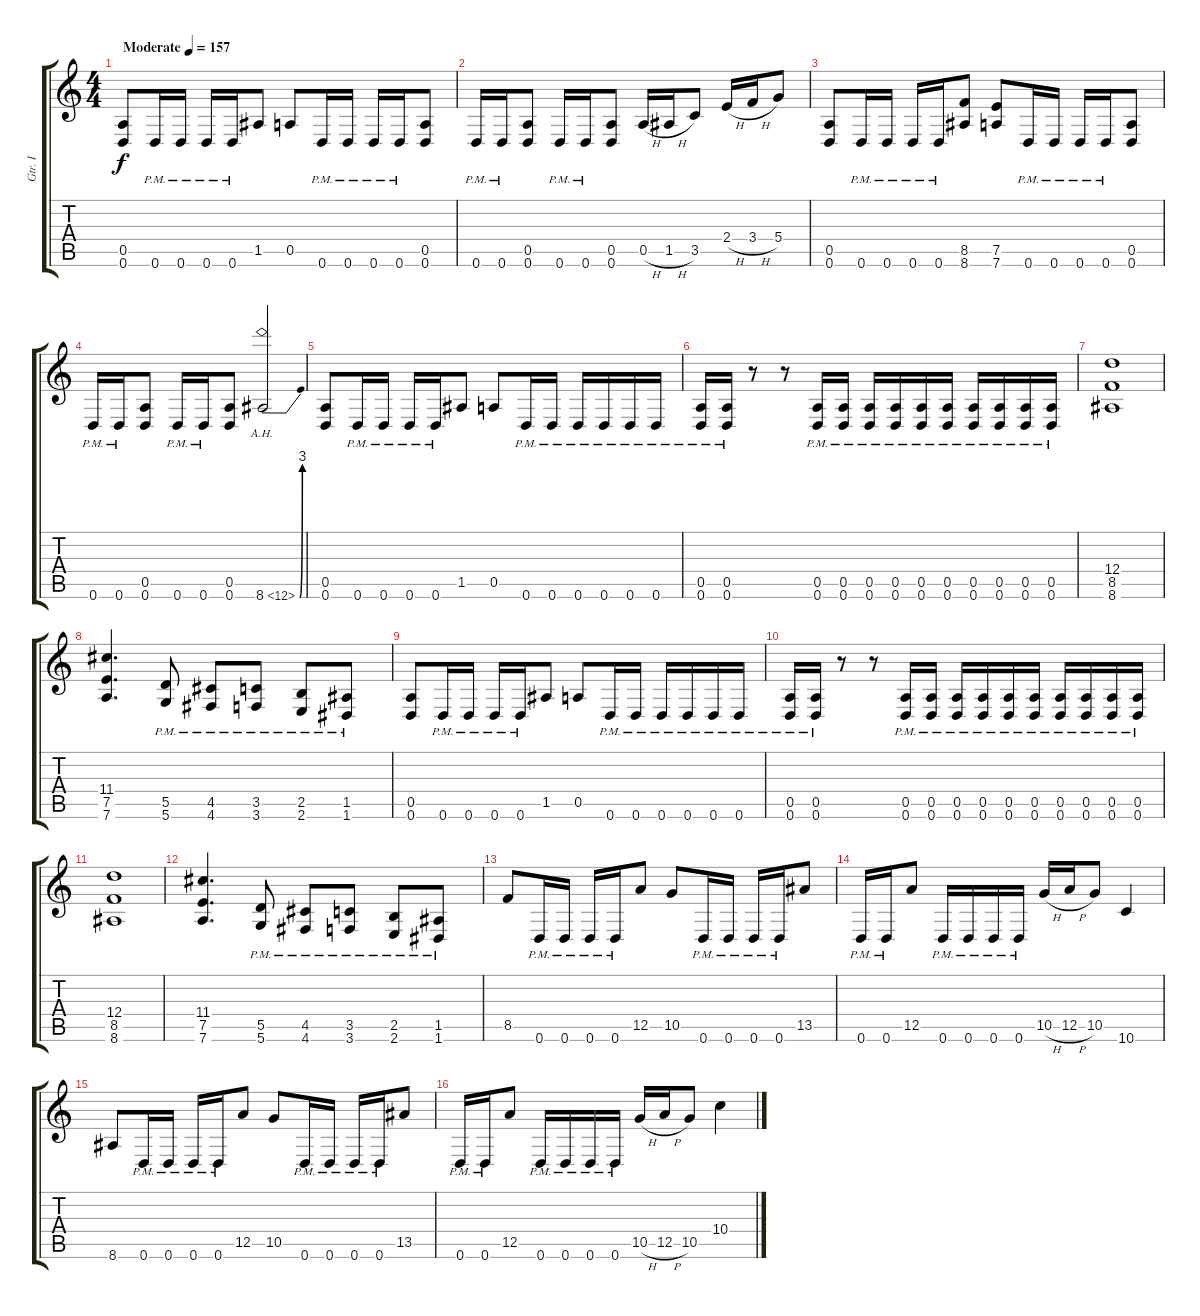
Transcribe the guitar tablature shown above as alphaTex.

\track ("Gtr. I" "Gtr. I") {instrument distortionguitar}
\staff {score tabs}
\tuning (E4 B3 G3 D3 A2 D2) {hide}
\ts (4 4)
\tempo (157 "Moderate")
\clef g2
\ks c
(0.5 0.6).8{dy f instrument distortionguitar} 0.6{pm}.16 0.6{pm}.16 0.6{pm}.16 0.6{pm}.16 1.5.8 0.5.8 0.6{pm}.16 0.6{pm}.16 0.6{pm}.16 0.6{pm}.16 (0.5 0.6).8 |
0.6{pm}.16 0.6{pm}.16 (0.5 0.6).8 0.6{pm}.16 0.6{pm}.16 (0.5 0.6).8 0.5{h}.16 1.5{h}.16 3.5.8 2.4{h}.16 3.4{h}.16 5.4.8 |
(0.5 0.6).8 0.6{pm}.16 0.6{pm}.16 0.6{pm}.16 0.6{pm}.16 (8.5 8.6).8 (7.5 7.6).8 0.6{pm}.16 0.6{pm}.16 0.6{pm}.16 0.6{pm}.16 (0.5 0.6).8 |
0.6{pm}.16 0.6{pm}.16 (0.5 0.6).8 0.6{pm}.16 0.6{pm}.16 (0.5 0.6).8 8.6{be (bend 0 0 60 12) ah 4}.2 |
(0.5 0.6).8 0.6{pm}.16 0.6{pm}.16 0.6{pm}.16 0.6{pm}.16 1.5.8 0.5.8 0.6{pm}.16 0.6{pm}.16 0.6{pm}.16 0.6{pm}.16 0.6{pm}.16 0.6{pm}.16 |
(0.5{pm} 0.6{pm}).16 (0.5{pm} 0.6{pm}).16 r.8 r.8 (0.5{pm} 0.6{pm}).16 (0.5{pm} 0.6{pm}).16 (0.5{pm} 0.6{pm}).16 (0.5{pm} 0.6{pm}).16 (0.5{pm} 0.6{pm}).16 (0.5{pm} 0.6{pm}).16 (0.5{pm} 0.6{pm}).16 (0.5{pm} 0.6{pm}).16 (0.5{pm} 0.6{pm}).16 (0.5{pm} 0.6{pm}).16 |
(12.4 8.5 8.6).1 |
(11.4 7.5 7.6).4{d} (5.5{pm} 5.6{pm}).8 (4.5{pm} 4.6{pm}).8 (3.5{pm} 3.6{pm}).8 (2.5{pm} 2.6{pm}).8 (1.5{pm} 1.6{pm}).8 |
(0.5 0.6).8 0.6{pm}.16 0.6{pm}.16 0.6{pm}.16 0.6{pm}.16 1.5.8 0.5.8 0.6{pm}.16 0.6{pm}.16 0.6{pm}.16 0.6{pm}.16 0.6{pm}.16 0.6{pm}.16 |
(0.5{pm} 0.6{pm}).16 (0.5{pm} 0.6{pm}).16 r.8 r.8 (0.5{pm} 0.6{pm}).16 (0.5{pm} 0.6{pm}).16 (0.5{pm} 0.6{pm}).16 (0.5{pm} 0.6{pm}).16 (0.5{pm} 0.6{pm}).16 (0.5{pm} 0.6{pm}).16 (0.5{pm} 0.6{pm}).16 (0.5{pm} 0.6{pm}).16 (0.5{pm} 0.6{pm}).16 (0.5{pm} 0.6{pm}).16 |
(12.4 8.5 8.6).1 |
(11.4 7.5 7.6).4{d} (5.5{pm} 5.6{pm}).8 (4.5{pm} 4.6{pm}).8 (3.5{pm} 3.6{pm}).8 (2.5{pm} 2.6{pm}).8 (1.5{pm} 1.6{pm}).8 |
8.5.8 0.6{pm}.16 0.6{pm}.16 0.6{pm}.16 0.6{pm}.16 12.5.8 10.5.8 0.6{pm}.16 0.6{pm}.16 0.6{pm}.16 0.6{pm}.16 13.5.8 |
0.6{pm}.16 0.6{pm}.16 12.5.8 0.6{pm}.16 0.6{pm}.16 0.6{pm}.16 0.6{pm}.16 10.5{h}.16 12.5{h}.16 10.5.8 10.6.4 |
8.6.8 0.6{pm}.16 0.6{pm}.16 0.6{pm}.16 0.6{pm}.16 12.5.8 10.5.8 0.6{pm}.16 0.6{pm}.16 0.6{pm}.16 0.6{pm}.16 13.5.8 |
0.6{pm}.16 0.6{pm}.16 12.5.8 0.6{pm}.16 0.6{pm}.16 0.6{pm}.16 0.6{pm}.16 10.5{h}.16 12.5{h}.16 10.5.8 10.4.4
